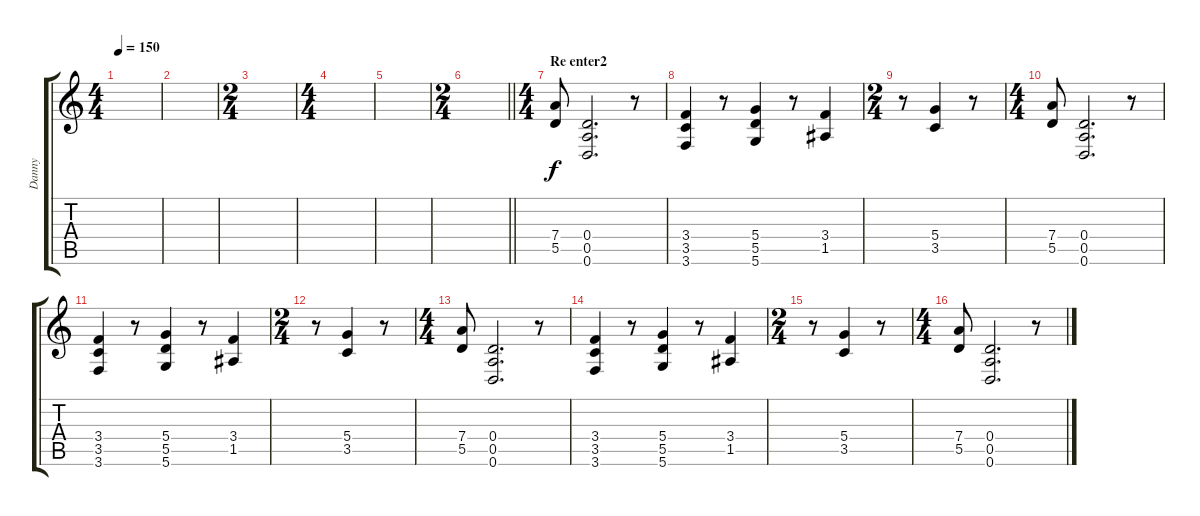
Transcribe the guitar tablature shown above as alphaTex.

\track ("Danny" "Danny") {instrument distortionguitar}
\staff {score tabs}
\tuning (E4 B3 G3 D3 A2 D2) {hide}
\ts (4 4)
\tempo 150
\clef g2
\ks c
|
|
\ts (2 4)
|
\ts (4 4)
|
|
\ts (2 4)
\barLineRight lightlight
|
\ts (4 4)
\section ("" "Re enter2")
(7.4 5.5).8 (0.4 0.5 0.6).2{d} r.8 |
(3.4 3.5 3.6).4 r.8 (5.4 5.5 5.6).4 r.8 (3.4 1.5).4 |
\ts (2 4)
r.8 (5.4 3.5).4 r.8 |
\ts (4 4)
(7.4 5.5).8 (0.4 0.5 0.6).2{d} r.8 |
(3.4 3.5 3.6).4 r.8 (5.4 5.5 5.6).4 r.8 (3.4 1.5).4 |
\ts (2 4)
r.8 (5.4 3.5).4 r.8 |
\ts (4 4)
(7.4 5.5).8 (0.4 0.5 0.6).2{d} r.8 |
(3.4 3.5 3.6).4 r.8 (5.4 5.5 5.6).4 r.8 (3.4 1.5).4 |
\ts (2 4)
r.8 (5.4 3.5).4 r.8 |
\ts (4 4)
(7.4 5.5).8 (0.4 0.5 0.6).2{d} r.8
